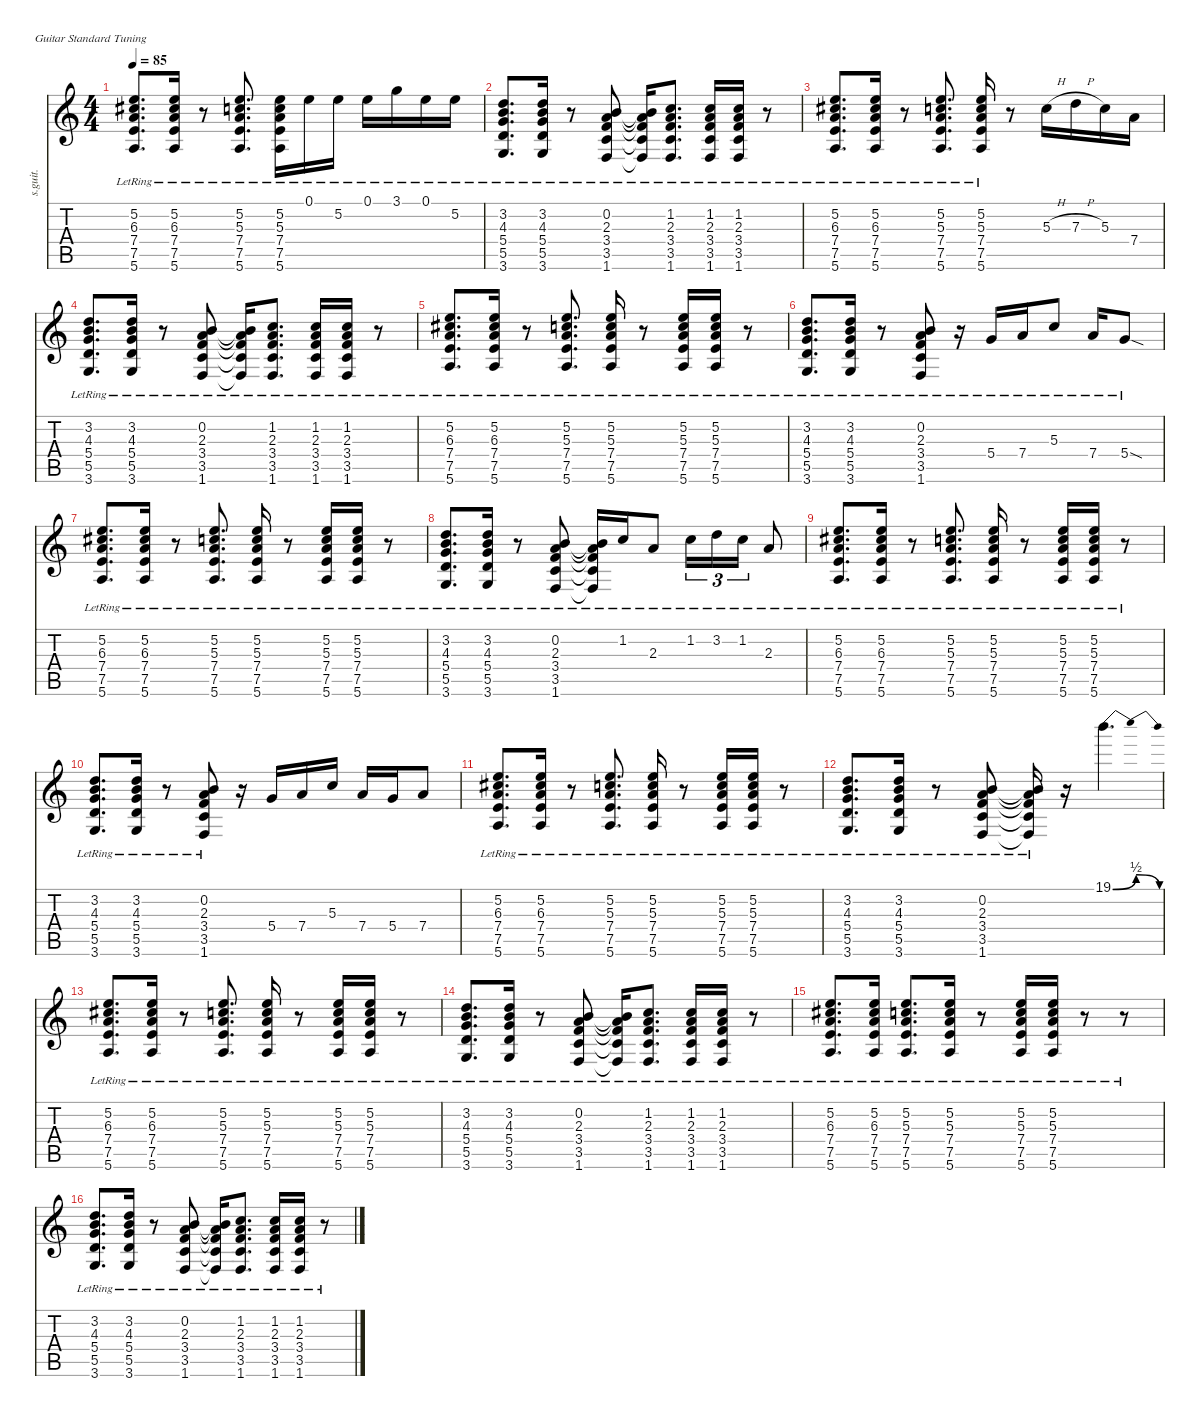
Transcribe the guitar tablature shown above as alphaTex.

\defaultSystemsLayout 4
\hideDynamics
\bracketExtendMode nobrackets
\otherSystemsTrackNameOrientation horizontal
\track ("John Frusciante" "s.guit.") {instrument acousticguitarsteel}
\staff {score tabs}
\tuning (E4 B3 G3 D3 A2 E2)
\ts (4 4)
\tempo 85
\clef g2
\ks c
(5.2{lr} 6.3{lr acc #} 7.4{lr} 7.5{lr} 5.6{lr}).8{d dy f beam Up} (5.2{lr} 6.3{lr acc #} 7.4{lr} 7.5{lr} 5.6{lr}).16{beam Up} r.8{beam Up} (5.2{lr} 5.3{lr} 7.4{lr} 7.5{lr} 5.6{lr}).8{d beam Up} (5.2{lr} 5.3{lr} 7.4{lr} 7.5{lr} 5.6{lr}).16{beam Down} 0.1{lr}.16{beam Down} 5.2{lr}.16{beam Down} 0.1{lr}.16{beam Down} 3.1{lr}.16{beam Down} 0.1{lr}.16{beam Down} 5.2{lr}.16{beam Down} |
(3.2{lr} 4.3{lr} 5.4{lr} 5.5{lr} 3.6{lr}).8{d beam Up} (3.2{lr} 4.3{lr} 5.4{lr} 5.5{lr} 3.6{lr}).16{beam Up} r.8{beam Up} (0.2{lr} 2.3{lr} 3.4{lr} 3.5{lr} 1.6{lr}).8{beam Up} (0.2{lr t} 2.3{lr t} 3.4{lr t} 3.5{lr t} 1.6{lr t}).16{beam Up} (1.2{lr} 2.3{lr} 3.4{lr} 3.5{lr} 1.6{lr}).8{d beam Up} (1.2{lr} 2.3{lr} 3.4{lr} 3.5{lr} 1.6{lr}).16{beam Up} (1.2{lr} 2.3{lr} 3.4{lr} 3.5{lr} 1.6{lr}).16{beam Up} r.8{beam Up} |
(5.2{lr} 6.3{lr acc #} 7.4{lr} 7.5{lr} 5.6{lr}).8{d beam Up} (5.2{lr} 6.3{lr acc #} 7.4{lr} 7.5{lr} 5.6{lr}).16{beam Up} r.8{beam Up} (5.2{lr} 5.3{lr} 7.4{lr} 7.5{lr} 5.6{lr}).8{d beam Up} (5.2{lr} 5.3{lr} 7.4{lr} 7.5{lr} 5.6{lr}).16{beam Up} r.8{beam Up} 5.3{h}.16{beam Down} 7.3{h}.16{beam Down} 5.3.16{beam Down} 7.4.16{beam Down} |
(3.2{lr} 4.3{lr} 5.4{lr} 5.5{lr} 3.6{lr}).8{d beam Up} (3.2{lr} 4.3{lr} 5.4{lr} 5.5{lr} 3.6{lr}).16{beam Up} r.8{beam Up} (0.2{lr} 2.3{lr} 3.4{lr} 3.5{lr} 1.6{lr}).8{beam Up} (0.2{lr t} 2.3{lr t} 3.4{lr t} 3.5{lr t} 1.6{lr t}).16{beam Up} (1.2{lr} 2.3{lr} 3.4{lr} 3.5{lr} 1.6{lr}).8{d beam Up} (1.2{lr} 2.3{lr} 3.4{lr} 3.5{lr} 1.6{lr}).16{beam Up} (1.2{lr} 2.3{lr} 3.4{lr} 3.5{lr} 1.6{lr}).16{beam Up} r.8{beam Up} |
(5.2{lr} 6.3{lr acc #} 7.4{lr} 7.5{lr} 5.6{lr}).8{d beam Up} (5.2{lr} 6.3{lr acc #} 7.4{lr} 7.5{lr} 5.6{lr}).16{beam Up} r.8{beam Up} (5.2{lr} 5.3{lr} 7.4{lr} 7.5{lr} 5.6{lr}).8{d beam Up} (5.2{lr} 5.3{lr} 7.4{lr} 7.5{lr} 5.6{lr}).16{beam Up} r.8{beam Up} (5.2{lr} 5.3{lr} 7.4{lr} 7.5{lr} 5.6{lr}).16{beam Up} (5.2{lr} 5.3{lr} 7.4{lr} 7.5{lr} 5.6{lr}).16{beam Up} r.8{beam Up} |
(3.2{lr} 4.3{lr} 5.4{lr} 5.5{lr} 3.6{lr}).8{d beam Up} (3.2{lr} 4.3{lr} 5.4{lr} 5.5{lr} 3.6{lr}).16{beam Up} r.8{beam Up} (0.2{lr} 2.3{lr} 3.4{lr} 3.5{lr} 1.6{lr}).8{beam Up} r.16{beam Up} 5.4{lr}.16{beam Up} 7.4{lr}.16{beam Up} 5.3{lr}.8{beam Up} 7.4{lr}.16{beam Up} 5.4{sod lr}.8{beam Up} |
(5.2{lr} 6.3{lr acc #} 7.4{lr} 7.5{lr} 5.6{lr}).8{d beam Up} (5.2{lr} 6.3{lr acc #} 7.4{lr} 7.5{lr} 5.6{lr}).16{beam Up} r.8{beam Up} (5.2{lr} 5.3{lr} 7.4{lr} 7.5{lr} 5.6{lr}).8{d beam Up} (5.2{lr} 5.3{lr} 7.4{lr} 7.5{lr} 5.6{lr}).16{beam Up} r.8{beam Up} (5.2{lr} 5.3{lr} 7.4{lr} 7.5{lr} 5.6{lr}).16{beam Up} (5.2{lr} 5.3{lr} 7.4{lr} 7.5{lr} 5.6{lr}).16{beam Up} r.8{beam Up} |
(3.2{lr} 4.3{lr} 5.4{lr} 5.5{lr} 3.6{lr}).8{d beam Up} (3.2{lr} 4.3{lr} 5.4{lr} 5.5{lr} 3.6{lr}).16{beam Up} r.8{beam Up} (0.2{lr} 2.3{lr} 3.4{lr} 3.5{lr} 1.6{lr}).8{beam Up} (0.2{lr t} 2.3{lr t} 3.4{lr t} 3.5{lr t} 1.6{lr t}).16{beam Up} 1.2{lr}.16{beam Up} 2.3{lr}.8{beam Up} 1.2{lr}.16{tu (3 2) beam Down} 3.2{lr}.16{tu (3 2) beam Down} 1.2{lr}.16{tu (3 2) beam Down} 2.3{lr}.8{beam Up} |
(5.2{lr} 6.3{lr acc #} 7.4{lr} 7.5{lr} 5.6{lr}).8{d beam Up} (5.2{lr} 6.3{lr acc #} 7.4{lr} 7.5{lr} 5.6{lr}).16{beam Up} r.8{beam Up} (5.2{lr} 5.3{lr} 7.4{lr} 7.5{lr} 5.6{lr}).8{d beam Up} (5.2{lr} 5.3{lr} 7.4{lr} 7.5{lr} 5.6{lr}).16{beam Up} r.8{beam Up} (5.2{lr} 5.3{lr} 7.4{lr} 7.5{lr} 5.6{lr}).16{beam Up} (5.2{lr} 5.3{lr} 7.4{lr} 7.5{lr} 5.6{lr}).16{beam Up} r.8{beam Up} |
(3.2{lr} 4.3{lr} 5.4{lr} 5.5{lr} 3.6{lr}).8{d beam Up} (3.2{lr} 4.3{lr} 5.4{lr} 5.5{lr} 3.6{lr}).16{beam Up} r.8{beam Up} (0.2{lr} 2.3{lr} 3.4{lr} 3.5{lr} 1.6{lr}).8{beam Up} r.16{beam Up} 5.4.16{beam Up} 7.4.16{beam Up} 5.3.16{beam Up} 7.4.16{beam Up} 5.4.16{beam Up} 7.4.8{beam Up} |
(5.2{lr} 6.3{lr acc #} 7.4{lr} 7.5{lr} 5.6{lr}).8{d beam Up} (5.2{lr} 6.3{lr acc #} 7.4{lr} 7.5{lr} 5.6{lr}).16{beam Up} r.8{beam Up} (5.2{lr} 5.3{lr} 7.4{lr} 7.5{lr} 5.6{lr}).8{d beam Up} (5.2{lr} 5.3{lr} 7.4{lr} 7.5{lr} 5.6{lr}).16{beam Up} r.8{beam Up} (5.2{lr} 5.3{lr} 7.4{lr} 7.5{lr} 5.6{lr}).16{beam Up} (5.2{lr} 5.3{lr} 7.4{lr} 7.5{lr} 5.6{lr}).16{beam Up} r.8{beam Up} |
(3.2{lr} 4.3{lr} 5.4{lr} 5.5{lr} 3.6{lr}).8{d beam Up} (3.2{lr} 4.3{lr} 5.4{lr} 5.5{lr} 3.6{lr}).16{beam Up} r.8{beam Up} (0.2{lr} 2.3{lr} 3.4{lr} 3.5{lr} 1.6{lr}).8{beam Up} (0.2{lr t} 2.3{lr t} 3.4{lr t} 3.5{lr t} 1.6{lr t}).16{beam Up} r.16{beam Up} 19.1{be (bendrelease 0 0 9.999999599999999 2 51 2 60 0)}.4{d beam Down} |
(5.2{lr} 6.3{lr acc #} 7.4{lr} 7.5{lr} 5.6{lr}).8{d beam Up} (5.2{lr} 6.3{lr acc #} 7.4{lr} 7.5{lr} 5.6{lr}).16{beam Up} r.8{beam Up} (5.2{lr} 5.3{lr} 7.4{lr} 7.5{lr} 5.6{lr}).8{d beam Up} (5.2{lr} 5.3{lr} 7.4{lr} 7.5{lr} 5.6{lr}).16{beam Up} r.8{beam Up} (5.2{lr} 5.3{lr} 7.4{lr} 7.5{lr} 5.6{lr}).16{beam Up} (5.2{lr} 5.3{lr} 7.4{lr} 7.5{lr} 5.6{lr}).16{beam Up} r.8{beam Up} |
(3.2{lr} 4.3{lr} 5.4{lr} 5.5{lr} 3.6{lr}).8{d beam Up} (3.2{lr} 4.3{lr} 5.4{lr} 5.5{lr} 3.6{lr}).16{beam Up} r.8{beam Up} (0.2{lr} 2.3{lr} 3.4{lr} 3.5{lr} 1.6{lr}).8{beam Up} (0.2{lr t} 2.3{lr t} 3.4{lr t} 3.5{lr t} 1.6{lr t}).16{beam Up} (1.2{lr} 2.3{lr} 3.4{lr} 3.5{lr} 1.6{lr}).8{d beam Up} (1.2{lr} 2.3{lr} 3.4{lr} 3.5{lr} 1.6{lr}).16{beam Up} (1.2{lr} 2.3{lr} 3.4{lr} 3.5{lr} 1.6{lr}).16{beam Up} r.8{beam Up} |
(5.2{lr} 6.3{lr acc #} 7.4{lr} 7.5{lr} 5.6{lr}).8{d beam Up} (5.2{lr} 6.3{lr acc #} 7.4{lr} 7.5{lr} 5.6{lr}).16{beam Up} (5.2{lr} 5.3{lr} 7.4{lr} 7.5{lr} 5.6{lr}).8{d beam Up} (5.2{lr} 5.3{lr} 7.4{lr} 7.5{lr} 5.6{lr}).16{beam Up} r.8{beam Up} (5.2{lr} 5.3{lr} 7.4{lr} 7.5{lr} 5.6{lr}).16{beam Up} (5.2{lr} 5.3{lr} 7.4{lr} 7.5{lr} 5.6{lr}).16{beam Up} r.8{beam Up} r.8{beam Up} |
(3.2{lr} 4.3{lr} 5.4{lr} 5.5{lr} 3.6{lr}).8{d beam Up} (3.2{lr} 4.3{lr} 5.4{lr} 5.5{lr} 3.6{lr}).16{beam Up} r.8{beam Up} (0.2{lr} 2.3{lr} 3.4{lr} 3.5{lr} 1.6{lr}).8{beam Up} (0.2{lr t} 2.3{lr t} 3.4{lr t} 3.5{lr t} 1.6{lr t}).16{beam Up} (1.2{lr} 2.3{lr} 3.4{lr} 3.5{lr} 1.6{lr}).8{d beam Up} (1.2{lr} 2.3{lr} 3.4{lr} 3.5{lr} 1.6{lr}).16{beam Up} (1.2{lr} 2.3{lr} 3.4{lr} 3.5{lr} 1.6{lr}).16{beam Up} r.8{beam Up}
